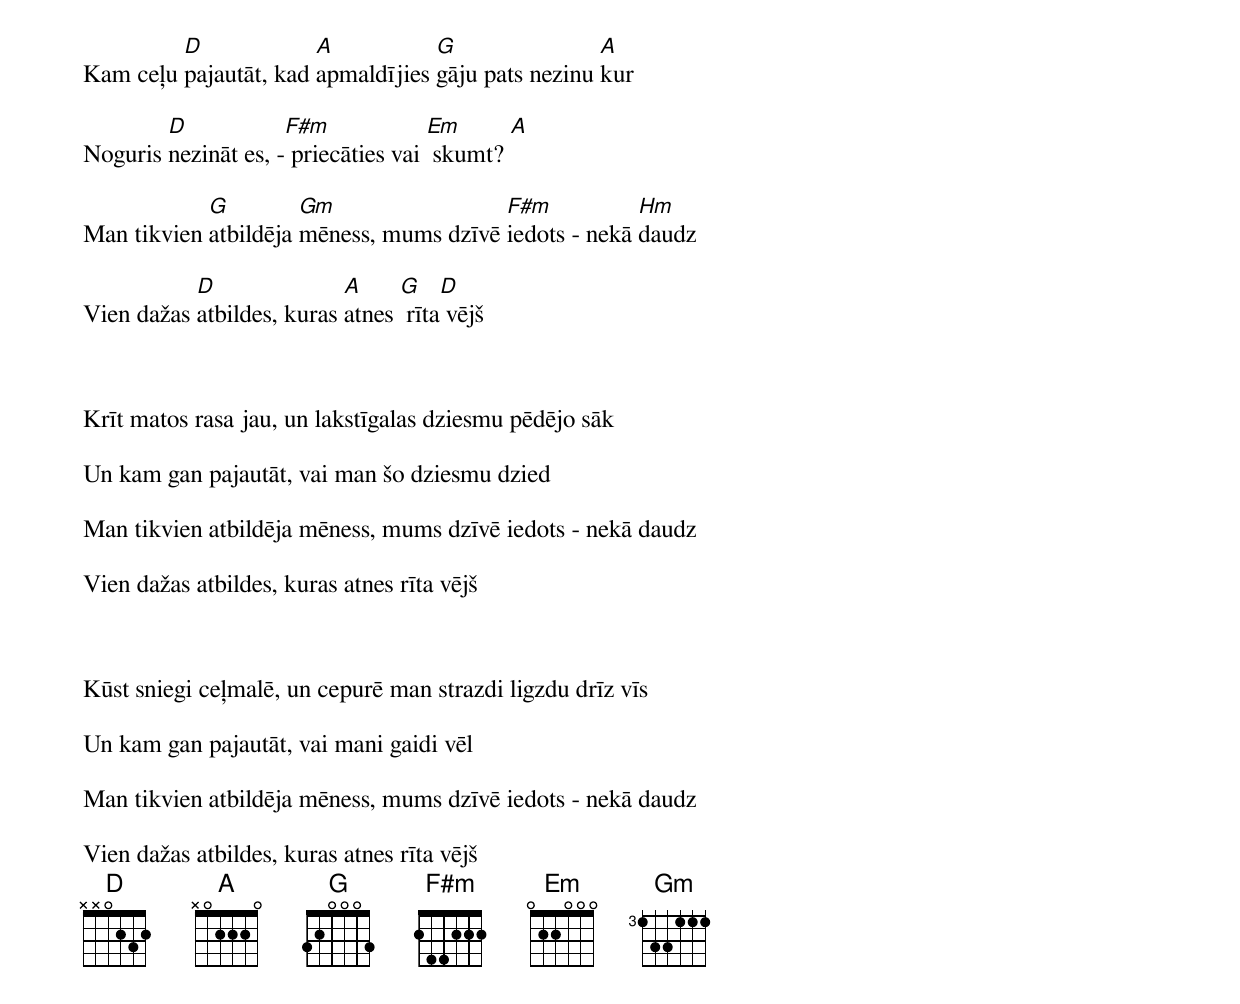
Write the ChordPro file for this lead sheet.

Kam ceļu [D]pajautāt, kad [A]apmaldījies [G]gāju pats nezinu [A]kur

Noguris [D]nezināt es, -[F#m] priecāties vai [Em] skumt? [A]

Man tikvien [G]atbildēja [Gm]mēness, mums dzīvē [F#m]iedots - nekā [Hm]daudz

Vien dažas [D]atbildes, kuras [A]atnes [G] rīta[D] vējš



Krīt matos rasa jau, un lakstīgalas dziesmu pēdējo sāk

Un kam gan pajautāt, vai man šo dziesmu dzied

Man tikvien atbildēja mēness, mums dzīvē iedots - nekā daudz

Vien dažas atbildes, kuras atnes rīta vējš



Kūst sniegi ceļmalē, un cepurē man strazdi ligzdu drīz vīs

Un kam gan pajautāt, vai mani gaidi vēl

Man tikvien atbildēja mēness, mums dzīvē iedots - nekā daudz

Vien dažas atbildes, kuras atnes rīta vējš
